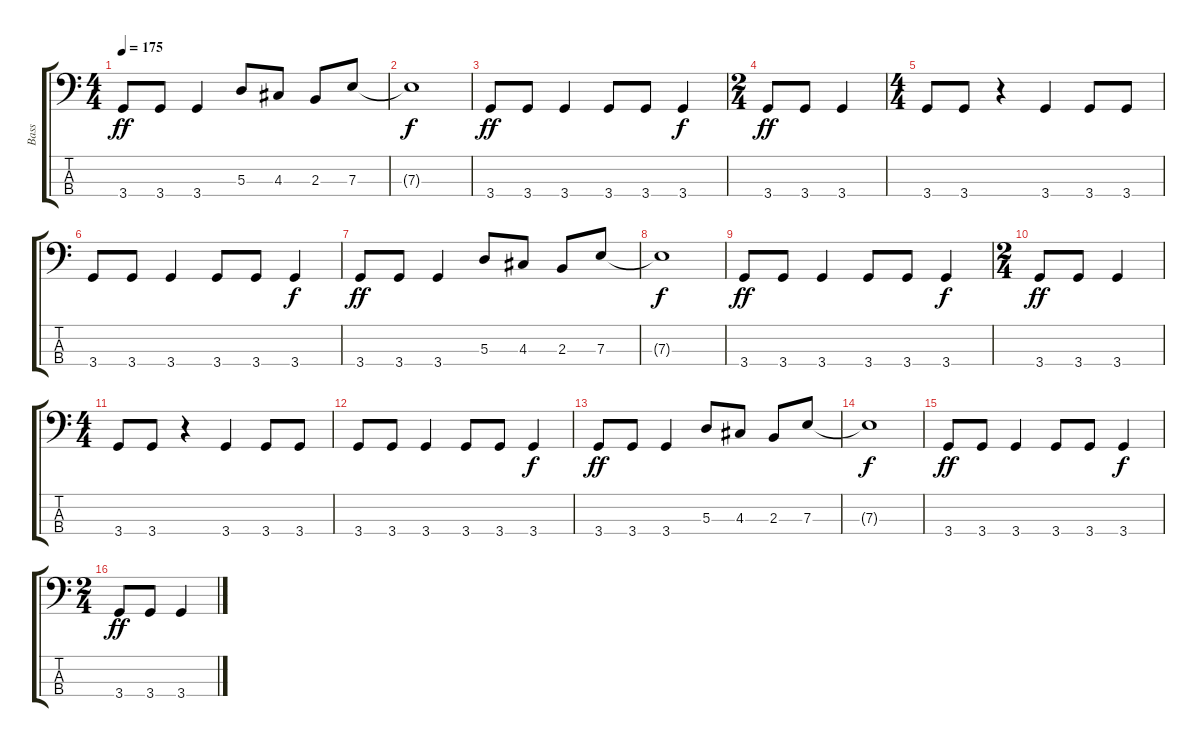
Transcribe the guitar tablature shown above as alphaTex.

\track ("Bass" "Bass") {instrument slapbass2}
\staff {score tabs}
\tuning (G2 D2 A1 E1) {hide}
\ts (4 4)
\tempo 175
\clef f4
\ks c
3.4.8{dy ff} 3.4.8 3.4.4 5.3.8 4.3.8 2.3.8 7.3.8 |
7.3{t}.1{dy f} |
3.4.8{dy ff} 3.4.8 3.4.4 3.4.8 3.4.8 3.4.4{dy f} |
\ts (2 4)
3.4.8{dy ff} 3.4.8 3.4.4 |
\ts (4 4)
3.4.8 3.4.8 r.4 3.4.4 3.4.8 3.4.8 |
3.4.8 3.4.8 3.4.4 3.4.8 3.4.8 3.4.4{dy f} |
3.4.8{dy ff} 3.4.8 3.4.4 5.3.8 4.3.8 2.3.8 7.3.8 |
7.3{t}.1{dy f} |
3.4.8{dy ff} 3.4.8 3.4.4 3.4.8 3.4.8 3.4.4{dy f} |
\ts (2 4)
3.4.8{dy ff} 3.4.8 3.4.4 |
\ts (4 4)
3.4.8 3.4.8 r.4 3.4.4 3.4.8 3.4.8 |
3.4.8 3.4.8 3.4.4 3.4.8 3.4.8 3.4.4{dy f} |
3.4.8{dy ff} 3.4.8 3.4.4 5.3.8 4.3.8 2.3.8 7.3.8 |
7.3{t}.1{dy f} |
3.4.8{dy ff} 3.4.8 3.4.4 3.4.8 3.4.8 3.4.4{dy f} |
\ts (2 4)
3.4.8{dy ff} 3.4.8 3.4.4
